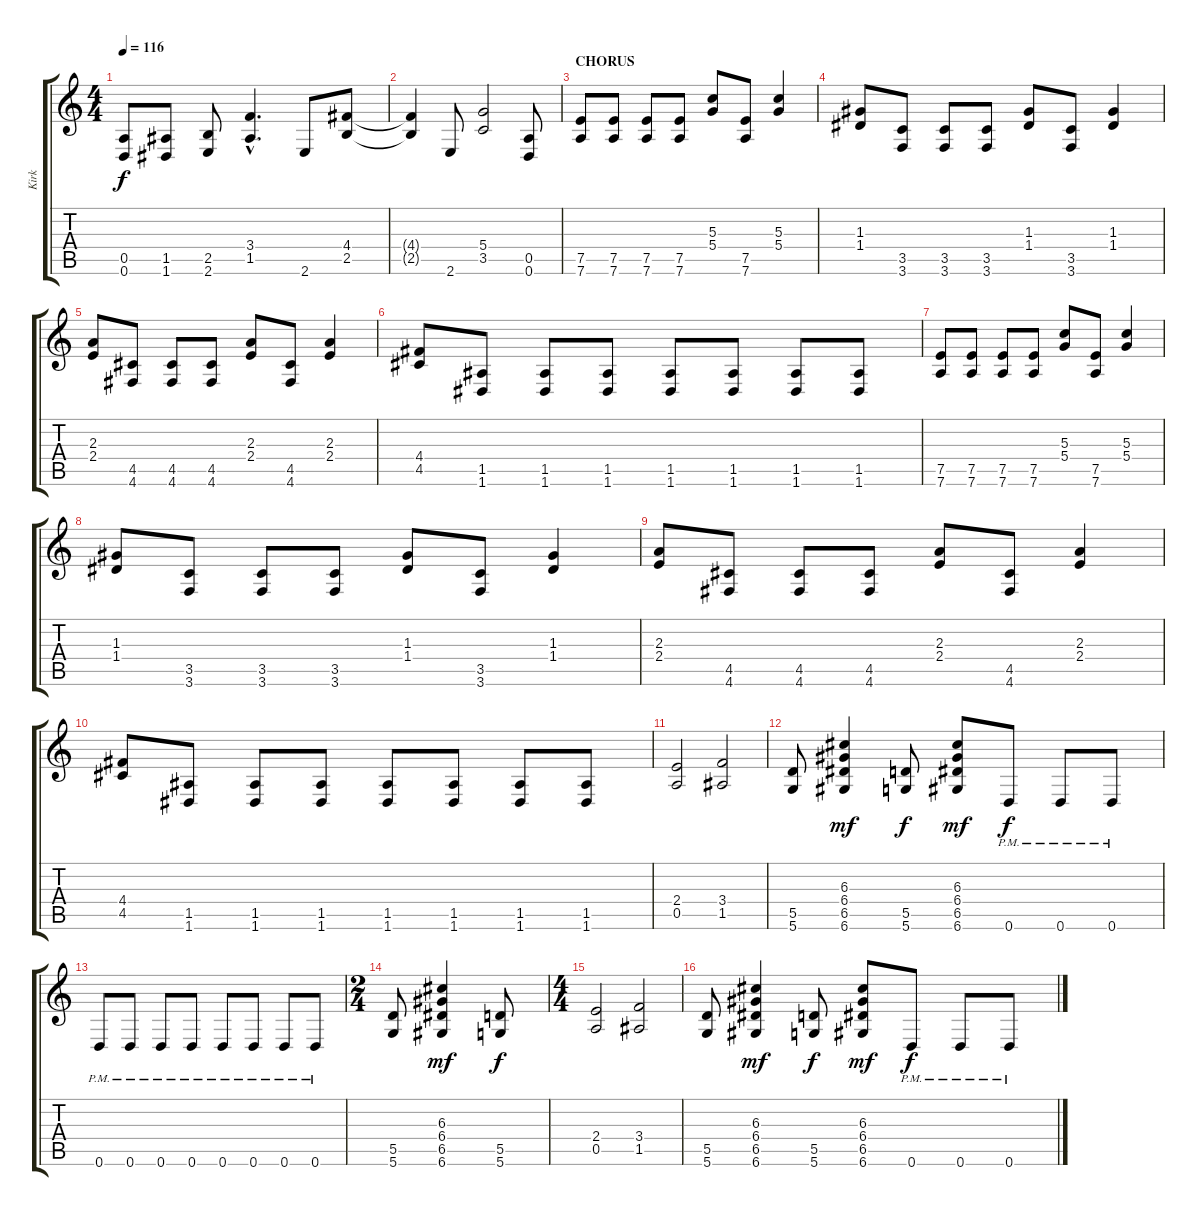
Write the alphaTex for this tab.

\track ("Kirk" "Kirk") {instrument distortionguitar}
\staff {score tabs}
\tuning (E4 B3 G3 D3 A2 D2) {hide}
\ts (4 4)
\tempo 116
\clef g2
\ks c
(0.5 0.6).8{dy f} (1.5 1.6).8 (2.5 2.6).8 (3.4{hac} 1.5{hac}).4{d} 2.6.8 (4.4 2.5).8 |
(4.4{t} 2.5{t}).4 2.6.8 (5.4 3.5).2 (0.5 0.6).8 |
\section ("" "CHORUS")
(7.5 7.6).8 (7.5 7.6).8 (7.5 7.6).8 (7.5 7.6).8 (5.3 5.4).8 (7.5 7.6).8 (5.3 5.4).4 |
(1.3 1.4).8 (3.5 3.6).8 (3.5 3.6).8 (3.5 3.6).8 (1.3 1.4).8 (3.5 3.6).8 (1.3 1.4).4 |
(2.3 2.4).8 (4.5 4.6).8 (4.5 4.6).8 (4.5 4.6).8 (2.3 2.4).8 (4.5 4.6).8 (2.3 2.4).4 |
(4.4 4.5).8 (1.5 1.6).8 (1.5 1.6).8 (1.5 1.6).8 (1.5 1.6).8 (1.5 1.6).8 (1.5 1.6).8 (1.5 1.6).8 |
(7.5 7.6).8 (7.5 7.6).8 (7.5 7.6).8 (7.5 7.6).8 (5.3 5.4).8 (7.5 7.6).8 (5.3 5.4).4 |
(1.3 1.4).8 (3.5 3.6).8 (3.5 3.6).8 (3.5 3.6).8 (1.3 1.4).8 (3.5 3.6).8 (1.3 1.4).4 |
(2.3 2.4).8 (4.5 4.6).8 (4.5 4.6).8 (4.5 4.6).8 (2.3 2.4).8 (4.5 4.6).8 (2.3 2.4).4 |
(4.4 4.5).8 (1.5 1.6).8 (1.5 1.6).8 (1.5 1.6).8 (1.5 1.6).8 (1.5 1.6).8 (1.5 1.6).8 (1.5 1.6).8 |
(2.4 0.5).2 (3.4 1.5).2 |
(5.5 5.6).8 (6.3 6.4 6.5 6.6).4{dy mf} (5.5 5.6).8{dy f} (6.3 6.4 6.5 6.6).8{dy mf} 0.6{pm}.8{dy f} 0.6{pm}.8 0.6{pm}.8 |
0.6{pm}.8 0.6{pm}.8 0.6{pm}.8 0.6{pm}.8 0.6{pm}.8 0.6{pm}.8 0.6{pm}.8 0.6{pm}.8 |
\ts (2 4)
(5.5 5.6).8 (6.3 6.4 6.5 6.6).4{dy mf} (5.5 5.6).8{dy f} |
\ts (4 4)
(2.4 0.5).2 (3.4 1.5).2 |
(5.5 5.6).8 (6.3 6.4 6.5 6.6).4{dy mf} (5.5 5.6).8{dy f} (6.3 6.4 6.5 6.6).8{dy mf} 0.6{pm}.8{dy f} 0.6{pm}.8 0.6{pm}.8
